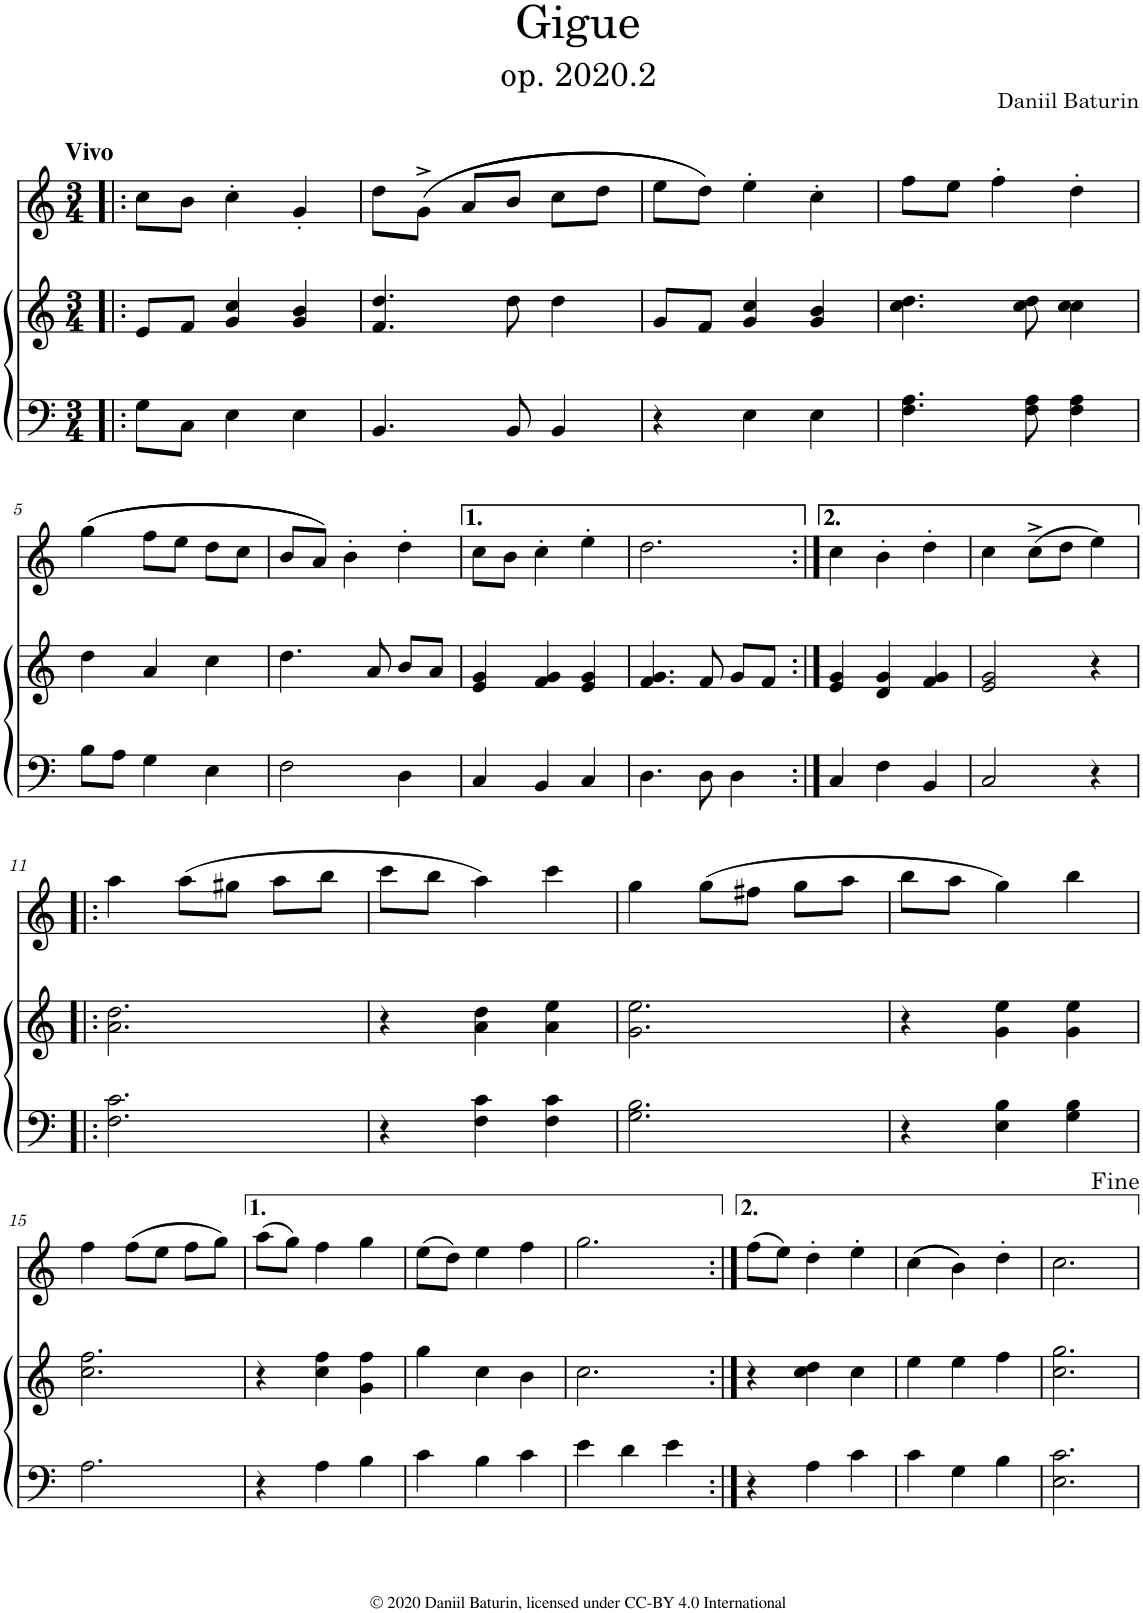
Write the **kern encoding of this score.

**kern	**kern	**kern
*part2	*part2	*part1
*staff3	*staff2	*staff1
*I"Piano	*	*I"Violin
*I'Pno	*	*I'Vln
*clefF4	*clefG2	*clefG2
*k[]	*k[]	*k[]
*M3/4	*M3/4	*M3/4
=1!|:	=1!|:	=1!|:
!	!	!LO:TX:a:B:t=Vivo
8G\L	8e/L	8cc\L
8C\J	8f/J	8b\J
4E\	4g/ 4cc/	4cc'\
4E\	4g/ 4b/	4g'/
=2	=2	=2
4.BB/	4.f/ 4.dd/	8dd\L
.	.	((8g^\J
.	.	8a/L
8BB/	8dd\	8b/J
4BB/	4dd\	8cc\L
.	.	8dd\J
=3	=3	=3
4r	8g/L	8ee\L
.	8f/J	8dd\J))
4E\	4g/ 4cc/	4ee'\
4E\	4g/ 4b/	4cc'\
=4	=4	=4
4.F\ 4.A\	4.cc\ 4.dd\	8ff\L
.	.	8ee\J
.	.	4ff'\
8F\ 8A\	8cc\ 8dd\	.
4F\ 4A\	4cc\ 4cc\	4dd'\
!!LO:LB:g=z
=5	=5	=5
8B\L	4dd\	((4gg\
8A\J	.	.
4G\	4a/	8ff\L
.	.	8ee\J
4E\	4cc\	8dd\L
.	.	8cc\J
=6	=6	=6
2F\	4.dd\	8b/L
.	.	8a/J))
.	.	4b'\
.	8a/	.
4D\	8b/L	4dd'\
.	8a/J	.
=7	=7	=7
4C/	4e/ 4g/	8cc\L
.	.	8b\J
4BB/	4f/ 4g/	4cc'\
4C/	4e/ 4g/	4ee'\
=8	=8	=8
4.D\	4.f/ 4.g/	2.dd\
8D\	8f/	.
4D\	8g/L	.
.	8f/J	.
=9:|!	=9:|!	=9:|!
4C/	4e/ 4g/	4cc\
4F\	4d/ 4g/	4b'\
4BB/	4f/ 4g/	4dd'\
=10	=10	=10
2C/	2e/ 2g/	4cc\
.	.	(8cc^\L
.	.	8dd\J
4r	4r	4ee\)
!!LO:LB:g=z
=11!|:	=11!|:	=11!|:
2.F\ 2.c\	2.a\ 2.dd\	4aa\
.	.	(8aa\L
.	.	8gg#X\J
.	.	8aa\L
.	.	8bb\J
=12	=12	=12
4r	4r	8ccc\L
.	.	8bb\J
4F\ 4c\	4a\ 4dd\	4aa\)
4F\ 4c\	4a\ 4ee\	4ccc\
=13	=13	=13
2.G\ 2.B\	2.g\ 2.ee\	4gg\
.	.	(8gg\L
.	.	8ff#X\J
.	.	8gg\L
.	.	8aa\J
=14	=14	=14
4r	4r	8bb\L
.	.	8aa\J
4E\ 4B\	4g\ 4ee\	4gg\)
4G\ 4B\	4g\ 4ee\	4bb\
!!LO:LB:g=z
=15	=15	=15
2.A\	2.cc\ 2.ff\	4ff\
.	.	(8ff\L
.	.	8ee\J
.	.	8ff\L
.	.	8gg\J)
=16	=16	=16
4r	4r	(8aa\L
.	.	8gg\J)
4A\	4cc\ 4ff\	4ff\
4B\	4g\ 4ff\	4gg\
=17	=17	=17
4c\	4gg\	(8ee\L
.	.	8dd\J)
4B\	4cc\	4ee\
4c\	4b\	4ff\
=18	=18	=18
4e\	2.cc\	2.gg\
4d\	.	.
4e\	.	.
=19:|!	=19:|!	=19:|!
4r	4r	(8ff\L
.	.	8ee\J)
4A\	4cc\ 4dd\	4dd'\
4c\	4cc\	4ee'\
=20	=20	=20
4c\	4ee\	((4cc\
4G\	4ee\	4b\))
4B\	4ff\	4dd'\
=21	=21	=21
2.E\ 2.c\	2.cc\ 2.gg\	2.cc\
=	=	=
*-	*-	*-
